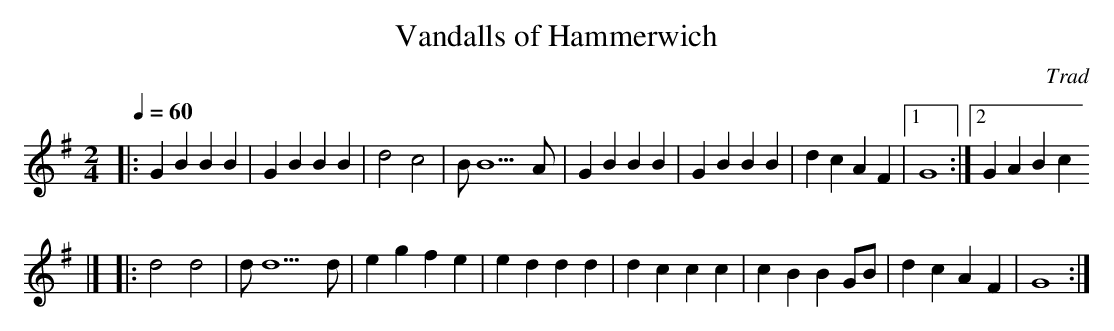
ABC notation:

X:1
T:Vandalls of Hammerwich
M:2/4
L:1/4
Q:60
C:Trad
K:G
|:GBBB | GBBB | d2c2 |B< B3  A/2 | GBBB | GBBB | dcAF | [1 G4 :| [2 GABc
|]
|:d2 d2  | d <d3 d/2 |  egfe | eddd | dccc | cBB G/2B/2 | dcAF |G4 :|
